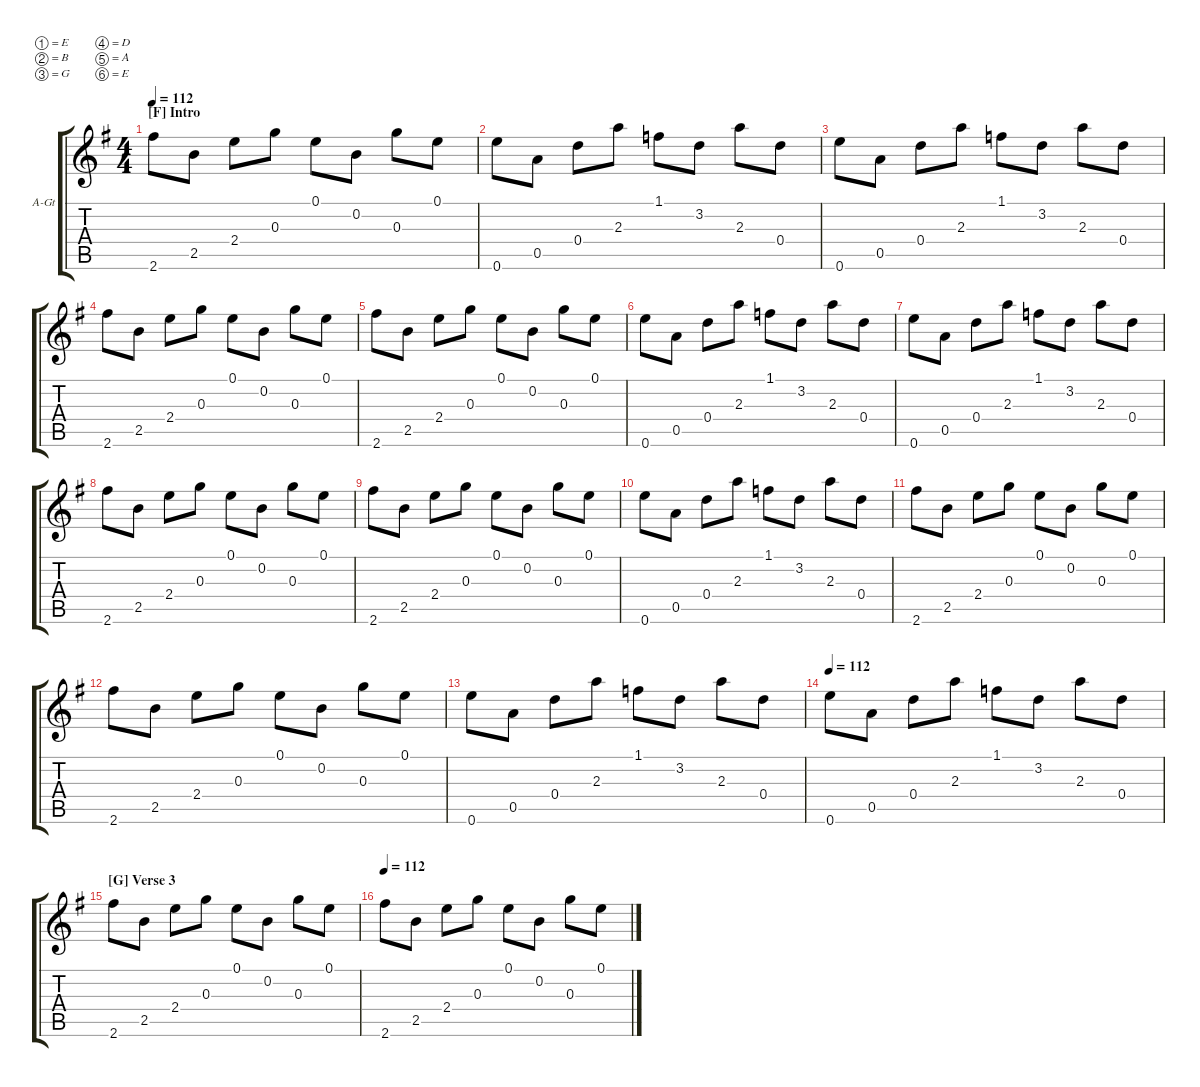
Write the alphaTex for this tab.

\hideDynamics
\bracketExtendMode groupsimilarinstruments
\firstSystemTrackNameOrientation horizontal
\otherSystemsTrackNameOrientation horizontal
\track ("A.Guitar 1" "A-Gt") {multiBarRest instrument acousticguitarsteel}
\staff {score tabs}
\tuning (E4 B3 G4 D4 A3 E4)
\ts (4 4)
\section ("F" "Intro")
\tempo 112
\clef g2
\ks g
2.6.8{dy f} 2.5.8 2.4.8 0.3.8 0.1.8 0.2.8 0.3.8 0.1.8 |
0.6.8 0.5.8 0.4.8 2.3.8 1.1.8 3.2.8 2.3.8 0.4.8 |
0.6.8 0.5.8 0.4.8 2.3.8 1.1.8 3.2.8 2.3.8 0.4.8 |
2.6.8 2.5.8 2.4.8 0.3.8 0.1.8 0.2.8 0.3.8 0.1.8 |
2.6.8 2.5.8 2.4.8 0.3.8 0.1.8 0.2.8 0.3.8 0.1.8 |
0.6.8 0.5.8 0.4.8 2.3.8 1.1.8 3.2.8 2.3.8 0.4.8 |
0.6.8 0.5.8 0.4.8 2.3.8 1.1.8 3.2.8 2.3.8 0.4.8 |
2.6.8 2.5.8 2.4.8 0.3.8 0.1.8 0.2.8 0.3.8 0.1.8 |
2.6.8 2.5.8 2.4.8 0.3.8 0.1.8 0.2.8 0.3.8 0.1.8 |
0.6.8 0.5.8 0.4.8 2.3.8 1.1.8 3.2.8 2.3.8 0.4.8 |
2.6.8 2.5.8 2.4.8 0.3.8 0.1.8 0.2.8 0.3.8 0.1.8 |
2.6.8 2.5.8 2.4.8 0.3.8 0.1.8 0.2.8 0.3.8 0.1.8 |
0.6.8 0.5.8 0.4.8 2.3.8 1.1.8 3.2.8 2.3.8 0.4.8 |
\tempo 112
0.6.8 0.5.8 0.4.8 2.3.8 1.1.8 3.2.8 2.3.8 0.4.8 |
\section ("G" "Verse 3")
2.6.8 2.5.8 2.4.8 0.3.8 0.1.8 0.2.8 0.3.8 0.1.8 |
\tempo 112
2.6.8 2.5.8 2.4.8 0.3.8 0.1.8 0.2.8 0.3.8 0.1.8
